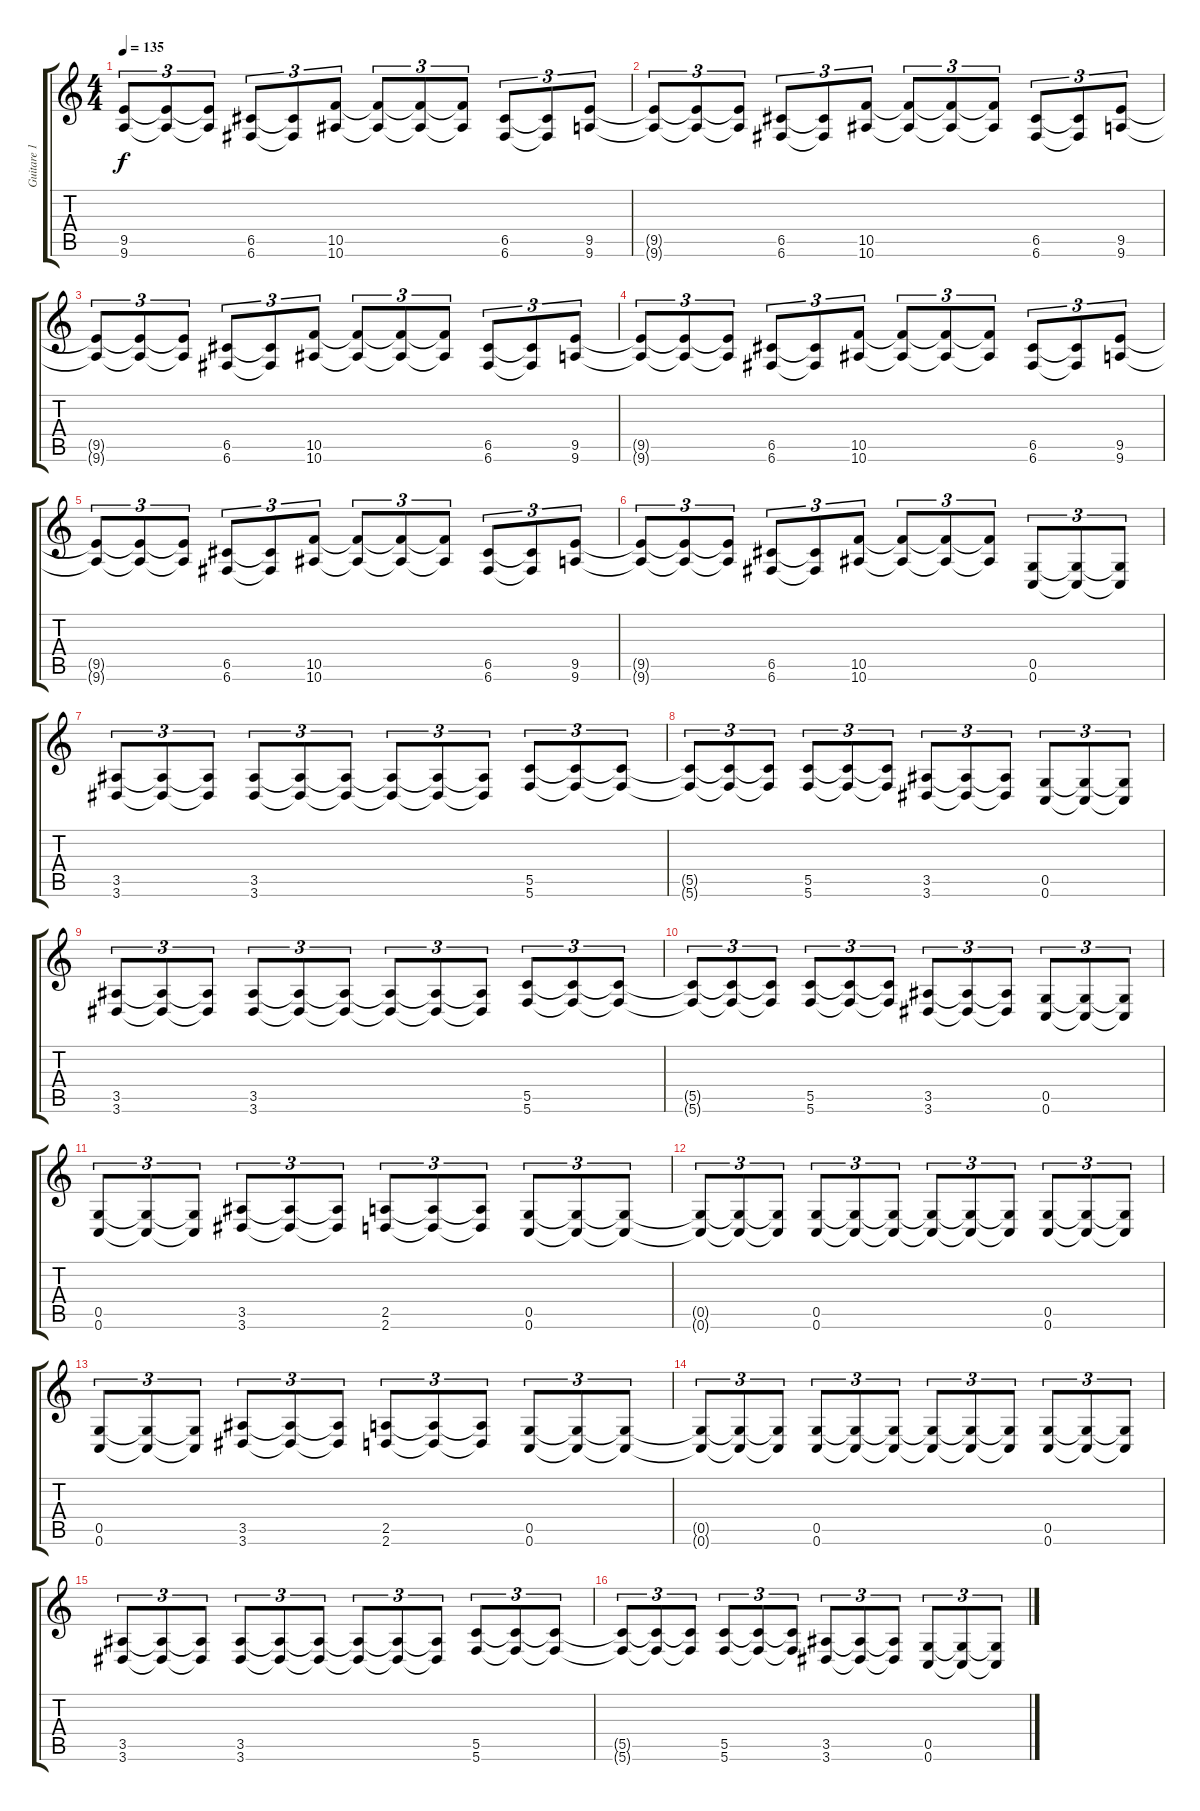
\track ("Guitare 1" "Guitare 1") {instrument distortionguitar}
\staff {score tabs}
\tuning (D4 A3 F3 C3 G2 C2) {hide}
\ts (4 4)
\tempo 135
\clef g2
\ks c
(9.5{t} 9.6{t}).8{tu (3 2) dy f} (9.5{t} 9.6{t}).8{tu (3 2)} (9.5{t} 9.6{t}).8{tu (3 2)} (6.5 6.6).8{tu (3 2)} (6.5{t} 6.6{t}).8{tu (3 2)} (10.5 10.6).8{tu (3 2)} (10.5{t} 10.6{t}).8{tu (3 2)} (10.5{t} 10.6{t}).8{tu (3 2)} (10.5{t} 10.6{t}).8{tu (3 2)} (6.5 6.6).8{tu (3 2)} (6.5{t} 6.6{t}).8{tu (3 2)} (9.5 9.6).8{tu (3 2)} |
(9.5{t} 9.6{t}).8{tu (3 2)} (9.5{t} 9.6{t}).8{tu (3 2)} (9.5{t} 9.6{t}).8{tu (3 2)} (6.5 6.6).8{tu (3 2)} (6.5{t} 6.6{t}).8{tu (3 2)} (10.5 10.6).8{tu (3 2)} (10.5{t} 10.6{t}).8{tu (3 2)} (10.5{t} 10.6{t}).8{tu (3 2)} (10.5{t} 10.6{t}).8{tu (3 2)} (6.5 6.6).8{tu (3 2)} (6.5{t} 6.6{t}).8{tu (3 2)} (9.5 9.6).8{tu (3 2)} |
(9.5{t} 9.6{t}).8{tu (3 2)} (9.5{t} 9.6{t}).8{tu (3 2)} (9.5{t} 9.6{t}).8{tu (3 2)} (6.5 6.6).8{tu (3 2)} (6.5{t} 6.6{t}).8{tu (3 2)} (10.5 10.6).8{tu (3 2)} (10.5{t} 10.6{t}).8{tu (3 2)} (10.5{t} 10.6{t}).8{tu (3 2)} (10.5{t} 10.6{t}).8{tu (3 2)} (6.5 6.6).8{tu (3 2)} (6.5{t} 6.6{t}).8{tu (3 2)} (9.5 9.6).8{tu (3 2)} |
(9.5{t} 9.6{t}).8{tu (3 2)} (9.5{t} 9.6{t}).8{tu (3 2)} (9.5{t} 9.6{t}).8{tu (3 2)} (6.5 6.6).8{tu (3 2)} (6.5{t} 6.6{t}).8{tu (3 2)} (10.5 10.6).8{tu (3 2)} (10.5{t} 10.6{t}).8{tu (3 2)} (10.5{t} 10.6{t}).8{tu (3 2)} (10.5{t} 10.6{t}).8{tu (3 2)} (6.5 6.6).8{tu (3 2)} (6.5{t} 6.6{t}).8{tu (3 2)} (9.5 9.6).8{tu (3 2)} |
(9.5{t} 9.6{t}).8{tu (3 2)} (9.5{t} 9.6{t}).8{tu (3 2)} (9.5{t} 9.6{t}).8{tu (3 2)} (6.5 6.6).8{tu (3 2)} (6.5{t} 6.6{t}).8{tu (3 2)} (10.5 10.6).8{tu (3 2)} (10.5{t} 10.6{t}).8{tu (3 2)} (10.5{t} 10.6{t}).8{tu (3 2)} (10.5{t} 10.6{t}).8{tu (3 2)} (6.5 6.6).8{tu (3 2)} (6.5{t} 6.6{t}).8{tu (3 2)} (9.5 9.6).8{tu (3 2)} |
(9.5{t} 9.6{t}).8{tu (3 2)} (9.5{t} 9.6{t}).8{tu (3 2)} (9.5{t} 9.6{t}).8{tu (3 2)} (6.5 6.6).8{tu (3 2)} (6.5{t} 6.6{t}).8{tu (3 2)} (10.5 10.6).8{tu (3 2)} (10.5{t} 10.6{t}).8{tu (3 2)} (10.5{t} 10.6{t}).8{tu (3 2)} (10.5{t} 10.6{t}).8{tu (3 2)} (0.5 0.6).8{tu (3 2)} (0.5{t} 0.6{t}).8{tu (3 2)} (0.5{t} 0.6{t}).8{tu (3 2)} |
(3.5 3.6).8{tu (3 2)} (3.5{t} 3.6{t}).8{tu (3 2)} (3.5{t} 3.6{t}).8{tu (3 2)} (3.5 3.6).8{tu (3 2)} (3.5{t} 3.6{t}).8{tu (3 2)} (3.5{t} 3.6{t}).8{tu (3 2)} (3.5{t} 3.6{t}).8{tu (3 2)} (3.5{t} 3.6{t}).8{tu (3 2)} (3.5{t} 3.6{t}).8{tu (3 2)} (5.5 5.6).8{tu (3 2)} (5.5{t} 5.6{t}).8{tu (3 2)} (5.5{t} 5.6{t}).8{tu (3 2)} |
(5.5{t} 5.6{t}).8{tu (3 2)} (5.5{t} 5.6{t}).8{tu (3 2)} (5.5{t} 5.6{t}).8{tu (3 2)} (5.5 5.6).8{tu (3 2)} (5.5{t} 5.6{t}).8{tu (3 2)} (5.5{t} 5.6{t}).8{tu (3 2)} (3.5 3.6).8{tu (3 2)} (3.5{t} 3.6{t}).8{tu (3 2)} (3.5{t} 3.6{t}).8{tu (3 2)} (0.5 0.6).8{tu (3 2)} (0.5{t} 0.6{t}).8{tu (3 2)} (0.5{t} 0.6{t}).8{tu (3 2)} |
(3.5 3.6).8{tu (3 2)} (3.5{t} 3.6{t}).8{tu (3 2)} (3.5{t} 3.6{t}).8{tu (3 2)} (3.5 3.6).8{tu (3 2)} (3.5{t} 3.6{t}).8{tu (3 2)} (3.5{t} 3.6{t}).8{tu (3 2)} (3.5{t} 3.6{t}).8{tu (3 2)} (3.5{t} 3.6{t}).8{tu (3 2)} (3.5{t} 3.6{t}).8{tu (3 2)} (5.5 5.6).8{tu (3 2)} (5.5{t} 5.6{t}).8{tu (3 2)} (5.5{t} 5.6{t}).8{tu (3 2)} |
(5.5{t} 5.6{t}).8{tu (3 2)} (5.5{t} 5.6{t}).8{tu (3 2)} (5.5{t} 5.6{t}).8{tu (3 2)} (5.5 5.6).8{tu (3 2)} (5.5{t} 5.6{t}).8{tu (3 2)} (5.5{t} 5.6{t}).8{tu (3 2)} (3.5 3.6).8{tu (3 2)} (3.5{t} 3.6{t}).8{tu (3 2)} (3.5{t} 3.6{t}).8{tu (3 2)} (0.5 0.6).8{tu (3 2)} (0.5{t} 0.6{t}).8{tu (3 2)} (0.5{t} 0.6{t}).8{tu (3 2)} |
(0.5 0.6).8{tu (3 2)} (0.5{t} 0.6{t}).8{tu (3 2)} (0.5{t} 0.6{t}).8{tu (3 2)} (3.5 3.6).8{tu (3 2)} (3.5{t} 3.6{t}).8{tu (3 2)} (3.5{t} 3.6{t}).8{tu (3 2)} (2.5 2.6).8{tu (3 2)} (2.5{t} 2.6{t}).8{tu (3 2)} (2.5{t} 2.6{t}).8{tu (3 2)} (0.5 0.6).8{tu (3 2)} (0.5{t} 0.6{t}).8{tu (3 2)} (0.5{t} 0.6{t}).8{tu (3 2)} |
(0.5{t} 0.6{t}).8{tu (3 2)} (0.5{t} 0.6{t}).8{tu (3 2)} (0.5{t} 0.6{t}).8{tu (3 2)} (0.5 0.6).8{tu (3 2)} (0.5{t} 0.6{t}).8{tu (3 2)} (0.5{t} 0.6{t}).8{tu (3 2)} (0.5{t} 0.6{t}).8{tu (3 2)} (0.5{t} 0.6{t}).8{tu (3 2)} (0.5{t} 0.6{t}).8{tu (3 2)} (0.5 0.6).8{tu (3 2)} (0.5{t} 0.6{t}).8{tu (3 2)} (0.5{t} 0.6{t}).8{tu (3 2)} |
(0.5 0.6).8{tu (3 2)} (0.5{t} 0.6{t}).8{tu (3 2)} (0.5{t} 0.6{t}).8{tu (3 2)} (3.5 3.6).8{tu (3 2)} (3.5{t} 3.6{t}).8{tu (3 2)} (3.5{t} 3.6{t}).8{tu (3 2)} (2.5 2.6).8{tu (3 2)} (2.5{t} 2.6{t}).8{tu (3 2)} (2.5{t} 2.6{t}).8{tu (3 2)} (0.5 0.6).8{tu (3 2)} (0.5{t} 0.6{t}).8{tu (3 2)} (0.5{t} 0.6{t}).8{tu (3 2)} |
(0.5{t} 0.6{t}).8{tu (3 2)} (0.5{t} 0.6{t}).8{tu (3 2)} (0.5{t} 0.6{t}).8{tu (3 2)} (0.5 0.6).8{tu (3 2)} (0.5{t} 0.6{t}).8{tu (3 2)} (0.5{t} 0.6{t}).8{tu (3 2)} (0.5{t} 0.6{t}).8{tu (3 2)} (0.5{t} 0.6{t}).8{tu (3 2)} (0.5{t} 0.6{t}).8{tu (3 2)} (0.5 0.6).8{tu (3 2)} (0.5{t} 0.6{t}).8{tu (3 2)} (0.5{t} 0.6{t}).8{tu (3 2)} |
(3.5 3.6).8{tu (3 2)} (3.5{t} 3.6{t}).8{tu (3 2)} (3.5{t} 3.6{t}).8{tu (3 2)} (3.5 3.6).8{tu (3 2)} (3.5{t} 3.6{t}).8{tu (3 2)} (3.5{t} 3.6{t}).8{tu (3 2)} (3.5{t} 3.6{t}).8{tu (3 2)} (3.5{t} 3.6{t}).8{tu (3 2)} (3.5{t} 3.6{t}).8{tu (3 2)} (5.5 5.6).8{tu (3 2)} (5.5{t} 5.6{t}).8{tu (3 2)} (5.5{t} 5.6{t}).8{tu (3 2)} |
(5.5{t} 5.6{t}).8{tu (3 2)} (5.5{t} 5.6{t}).8{tu (3 2)} (5.5{t} 5.6{t}).8{tu (3 2)} (5.5 5.6).8{tu (3 2)} (5.5{t} 5.6{t}).8{tu (3 2)} (5.5{t} 5.6{t}).8{tu (3 2)} (3.5 3.6).8{tu (3 2)} (3.5{t} 3.6{t}).8{tu (3 2)} (3.5{t} 3.6{t}).8{tu (3 2)} (0.5 0.6).8{tu (3 2)} (0.5{t} 0.6{t}).8{tu (3 2)} (0.5{t} 0.6{t}).8{tu (3 2)}
